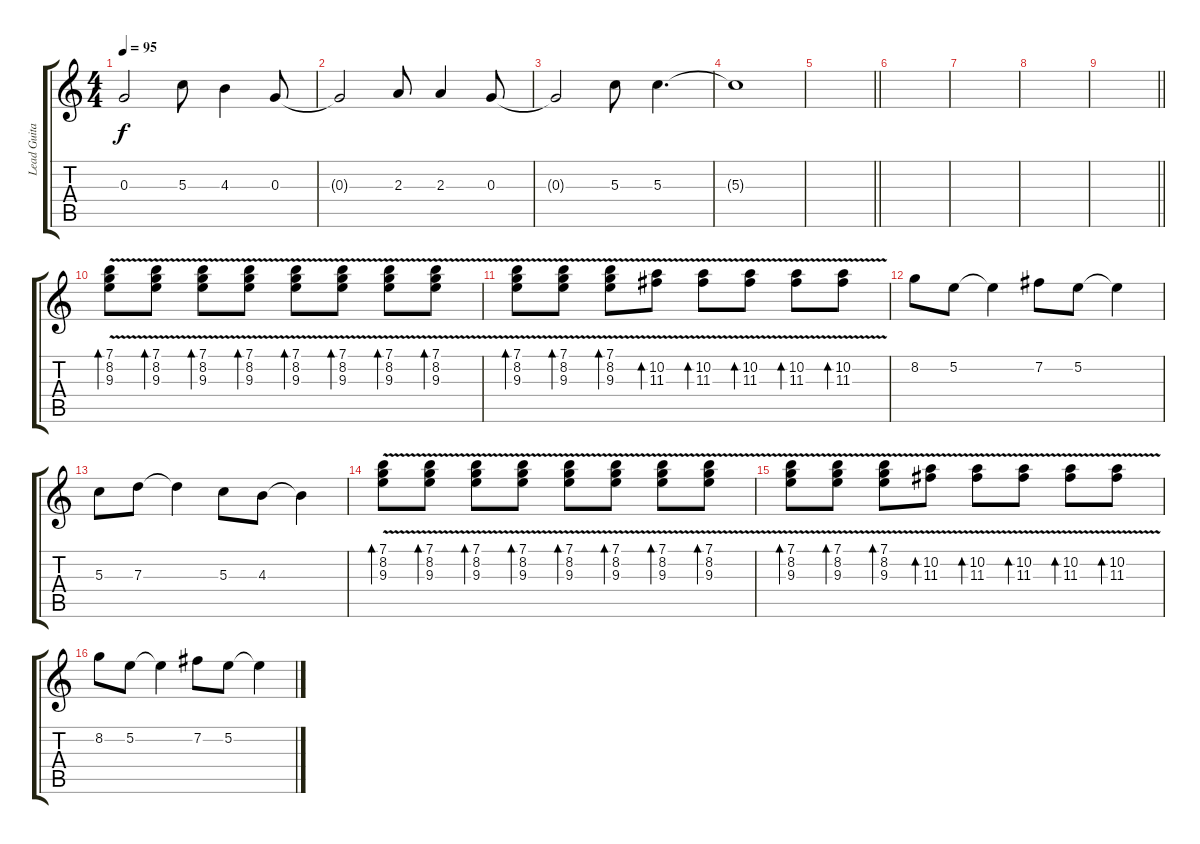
\track ("Lead Guitar" "Lead Guita") {instrument acousticguitarsteel}
\staff {score tabs}
\tuning (E4 B3 G3 D3 A2 E2) {hide}
\ts (4 4)
\tempo 95
\clef g2
\ks c
0.3{t}.2{dy f} 5.3.8 4.3.4 0.3.8 |
0.3{t}.2 2.3.8 2.3.4 0.3.8 |
0.3{t}.2 5.3.8 5.3.4{d} |
5.3{t}.1 |
\barLineRight lightlight
|
|
|
|
\barLineRight lightlight
|
(7.1 8.2 9.3{v}).8{bd 120} (7.1 8.2 9.3{v}).8{bd 120} (7.1 8.2 9.3{v}).8{bd 120} (7.1 8.2 9.3{v}).8{bd 120} (7.1 8.2 9.3{v}).8{bd 120} (7.1 8.2 9.3{v}).8{bd 120} (7.1{v} 8.2 9.3).8{bd 120} (7.1{v} 8.2 9.3).8{bd 120} |
(7.1{v} 8.2 9.3).8{bd 120} (7.1{v} 8.2 9.3).8{bd 120} (7.1{v} 8.2 9.3).8{bd 120} (10.2{v} 11.3).8{bd 120} (10.2{v} 11.3).8{bd 120} (10.2{v} 11.3).8{bd 120} (10.2{v} 11.3).8{bd 120} (10.2{v} 11.3).8{bd 120} |
8.2.8 5.2.8 5.2{t}.4 7.2.8 5.2.8 5.2{t}.4 |
5.3.8 7.3.8 7.3{t}.4 5.3.8 4.3.8 4.3{t}.4 |
(7.1 8.2 9.3{v}).8{bd 120} (7.1 8.2 9.3{v}).8{bd 120} (7.1 8.2 9.3{v}).8{bd 120} (7.1 8.2 9.3{v}).8{bd 120} (7.1 8.2 9.3{v}).8{bd 120} (7.1 8.2 9.3{v}).8{bd 120} (7.1{v} 8.2 9.3).8{bd 120} (7.1{v} 8.2 9.3).8{bd 120} |
(7.1{v} 8.2 9.3).8{bd 120} (7.1{v} 8.2 9.3).8{bd 120} (7.1{v} 8.2 9.3).8{bd 120} (10.2{v} 11.3).8{bd 120} (10.2{v} 11.3).8{bd 120} (10.2{v} 11.3).8{bd 120} (10.2{v} 11.3).8{bd 120} (10.2{v} 11.3).8{bd 120} |
8.2.8 5.2.8 5.2{t}.4 7.2.8 5.2.8 5.2{t}.4
